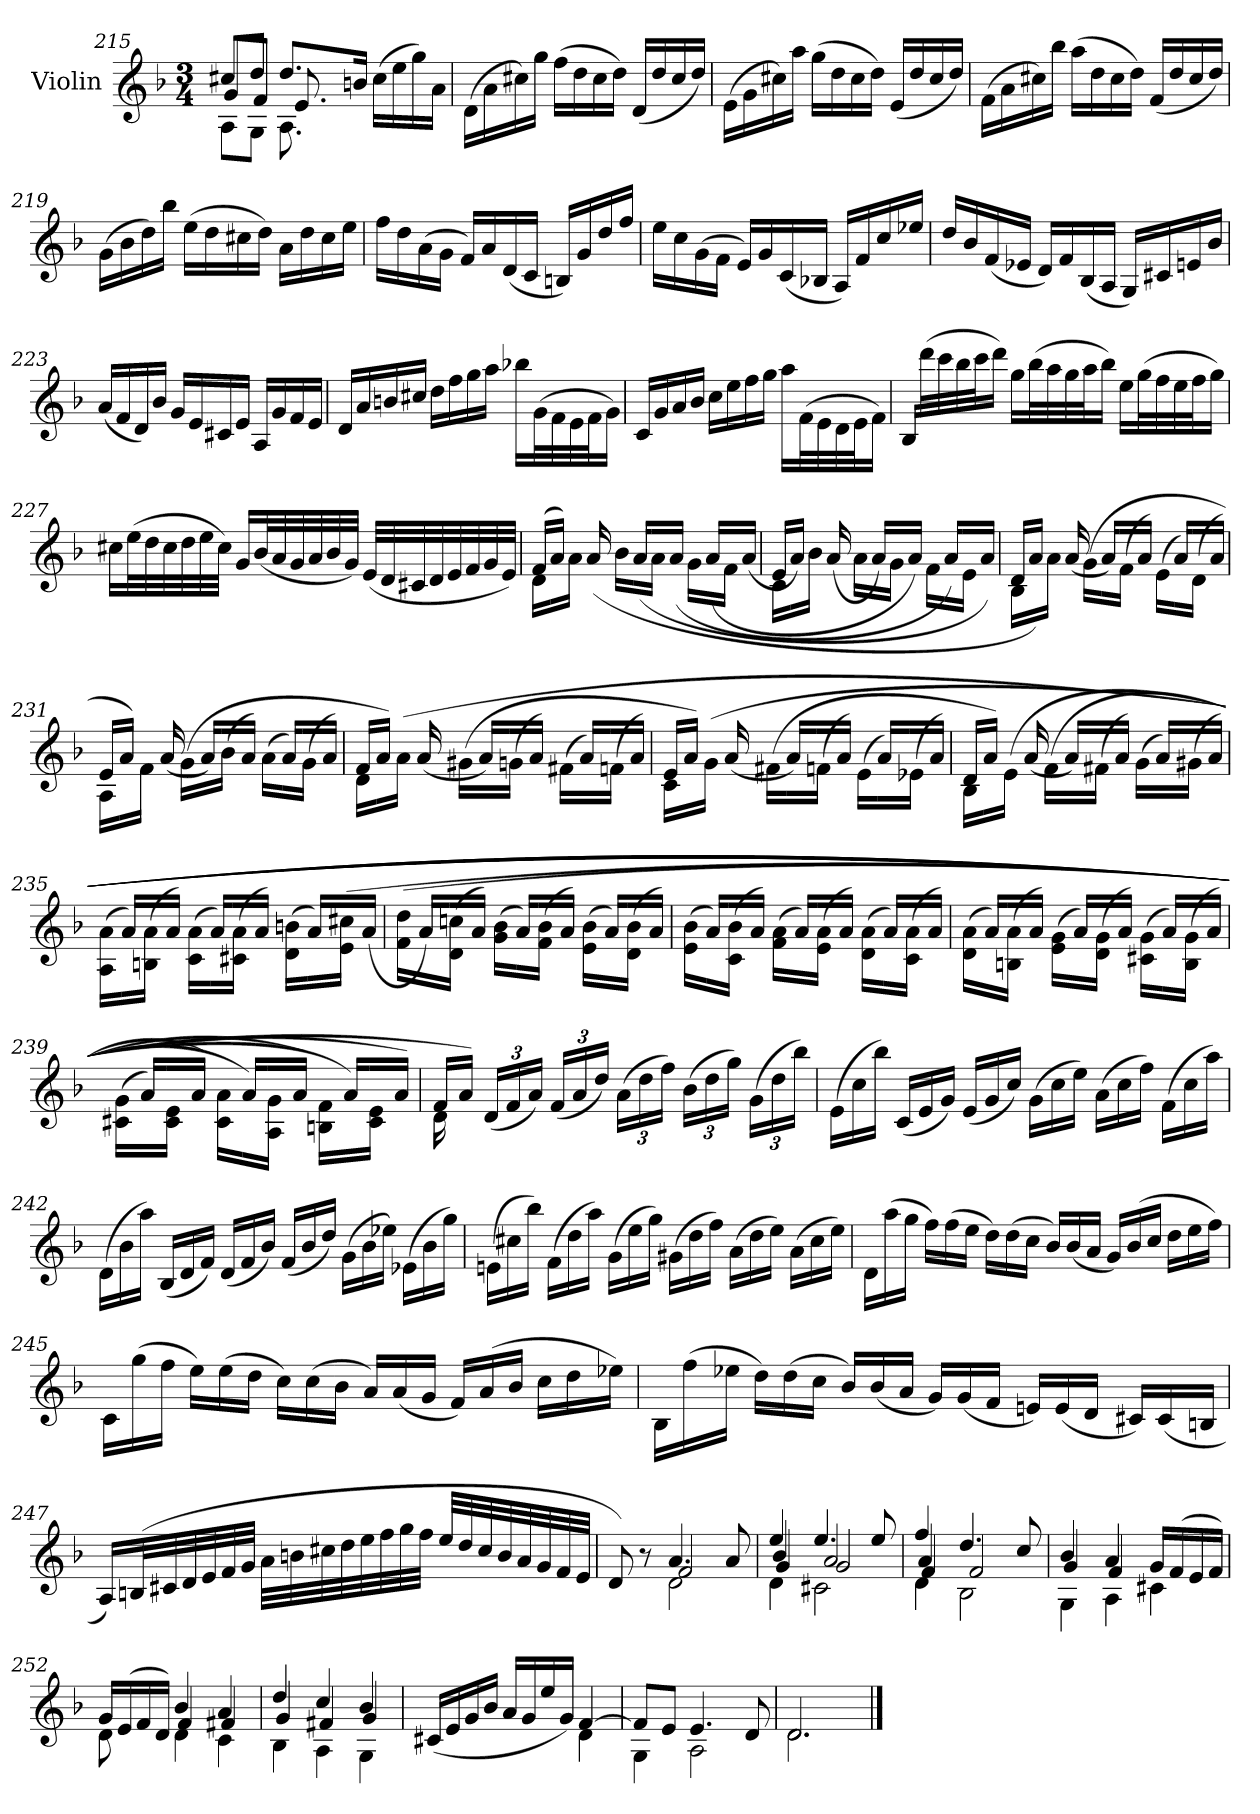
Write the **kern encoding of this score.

**kern
*part1
*staff1
*I"Violin
*I'Vln.
*clefG2
*k[b-]
*M3/4
=215
*^
*	*^
8cc#X/L	8A\L	8g/L
8dd/J	8G\J	8f/J
8.dd/L	8.A\	8.e/
16bn/Jk	16ryy	16ryy
(>16cc#\LL	4ryy	4ryy
16ee\	.	.
16gg\)	.	.
16a\JJ	.	.
*v	*v	*v
=216
(>16d\LL
16a\
16cc#X\)
16gg\JJ
(>16ff\LL
16dd\
16cc#\
16dd\JJ)
(<16d/LL
16dd/
16cc#/
16dd/JJ)
=217
(>16e\LL
16g\
16cc#X\)
16aa\JJ
(>16gg\LL
16dd\
16cc#\
16dd\JJ)
(<16e/LL
16dd/
16cc#/
16dd/JJ)
=218
(>16f\LL
16a\
16cc#X\)
16bb-\JJ
(>16aa\LL
16dd\
16cc#\
16dd\JJ)
(<16f/LL
16dd/
16cc#/
16dd/JJ)
=219
(>16g\LL
16b-\
16dd\)
16bb-\JJ
(>16ee\LL
16dd\
16cc#X\
16dd\JJ)
16a\LL
16dd\
16cc#\
16ee\JJ
=220
16ff\LL
16dd\
(>16a\
16g\JJ
16f/LL)
16a/
(<16d/
16c/JJ
16Bn/LL)
16g/
16dd/
16ff/JJ
=221
16ee\LL
16cc\
(>16g\
16f\JJ
16e/LL)
16g/
(<16c/
16B-X/JJ
16A/LL)
16f/
16cc/
16ee-X/JJ
=222
16dd/LL
16b-/
(<16f/
16e-X/JJ
16d/LL)
16f/
(<16B-/
16A/JJ
16G/LL)
16c#X/
16en/
16b-/JJ
=223
(<16a/LL
16f/
16d/)
16b-/JJ
16g/LL
16e/
16c#X/
16e/JJ
16A/LL
16g/
16f/
16e/JJ
=224
16d/LL
16a/
16bn/
16cc#X/JJ
16dd\LL
16ff\
16gg\
16aa\JJ
16bb-X\LL
(>32g\L
32f\
32e\
32f\J
16g\JJ)
=225
16c/LL
16g/
16a/
16b-/JJ
16cc\LL
16ee\
16ff\
16gg\JJ
16aa\LL
(>32f\L
32e\
32d\
32e\J
16f\JJ)
=226
16B-/LL
(>32ddd\L
32ccc\
32bb-\
32ccc\J
16ddd\JJ)
16gg\LL
(>32bb-\L
32aa\
32gg\
32aa\J
16bb-\JJ)
16ee\LL
(>32gg\L
32ff\
32ee\
32ff\J
16gg\JJ)
=227
16cc#X\LL
(>32ee\L
32dd\
32cc#\
32dd\
32ee\
32cc#\JJJ)
16g/LL
(<32b-/L
32a/
32g/
32a/
32b-/
32g/JJJ)
(<32e/LLL
32d/
32c#X/
32d/
32e/
32f/
32g/
32e/JJJ)
=228
*^
(>16f/LL	16d\LL
16a/JJ)	16ryy
16ryy	(>16a\JJ
(16a/	16ryy
16ryy	(<16b-\LL
(16a/LL	16ryy
16ryy	(<16a\JJ
(16a/JJ	16ryy
16ryy	(<16g\LL
(16a/LL	16ryy
16ryy	(<16f\JJ
(16a/JJ	16ryy
=229	=229
16e/LL	16c\LL
16a/JJ)	16ryy
16ryy	(>16b-\JJ
(16a/	16ryy
16ryy	(<16a\LL
16a/LL)	16ryy
16ryy	(<16g\JJ
16a/JJ)	16ryy
16ryy	(<16f\LL
16a/LL)	16ryy
16ryy	(<16e\JJ
16a/JJ)	16ryy
=230	=230
16d/LL	16B-\LL
16a/JJ)	16ryy
16ryy	(>16a\JJ
(16a/	16ryy
16ryy	(<16g\LL
16a/LL)	16ryy
16ryy	(<16f\JJ
16a/JJ)	16ryy
16ryy	(<16e\LL
16a/LL)	16ryy
16ryy	(<16d\JJ
16a/JJ)	16ryy
=231	=231
16e/LL	16A\LL
16a/JJ)	16ryy
16ryy	(>16f\JJ
(16a/	16ryy
16ryy	(<16g\LL
16a/LL)	16ryy
16ryy	(<16b-\JJ
16a/JJ)	16ryy
16ryy	(<16a\LL
16a/LL)	16ryy
16ryy	(<16g\JJ
16a/JJ)	16ryy
=232	=232
16f/LL	16d\LL
16a/JJ)	16ryy
16ryy	(>16a\JJ
(16a/	16ryy
16ryy	(<16g#X\LL
16a/LL)	16ryy
16ryy	(<16gn\JJ
16a/JJ)	16ryy
16ryy	(<16f#X\LL
16a/LL)	16ryy
16ryy	(<16fn\JJ
16a/JJ)	16ryy
=233	=233
16e/LL	16c\LL
16a/JJ)	16ryy
16ryy	(>16g\JJ
(16a/	16ryy
16ryy	(<16f#X\LL
16a/LL)	16ryy
16ryy	(<16fn\JJ
16a/JJ)	16ryy
16ryy	(<16e\LL
16a/LL)	16ryy
16ryy	(<16e-X\JJ
16a/JJ)	16ryy
=234	=234
16d/LL	16B-\LL
16a/JJ)	16ryy
16ryy	(<16e\JJ
(16a/	16ryy
16ryy	(<16f\LL
16a/LL)	16ryy
16ryy	(<16f#X\JJ
16a/JJ)	16ryy
16ryy	(<16g\LL
16a/LL)	16ryy
16ryy	(<16g#X\JJ
16a/JJ)	16ryy
=235	=235
16ryy	(>16A\ 16a\LL
16a/LL)	16ryy
16ryy	(>16Bn\ 16a\JJ
16a/JJ)	16ryy
16ryy	(>16c\ 16a\LL
16a/LL)	16ryy
16ryy	(>16c#X\ 16a\JJ
16a/JJ)	16ryy
16ryy	(>16d\ 16bn\LL
16a/LL)	16ryy
16ryy	(>16e\ 16cc#X\JJ
(16a/JJ	16ryy
=236	=236
16ryy	(>16f\ 16dd\LL
16a/LL)	16ryy
16ryy	(>16d\ 16ccn\JJ
16a/JJ)	16ryy
16ryy	(>16g\ 16b-\LL
16a/LL)	16ryy
16ryy	(>16f\ 16b-\JJ
16a/JJ)	16ryy
16ryy	(>16e\ 16b-\LL
16a/LL)	16ryy
16ryy	(>16d\ 16b-\JJ
16a/JJ)	16ryy
=237	=237
16ryy	(>16e\ 16b-\LL
16a/LL)	16ryy
16ryy	(>16c\ 16b-\JJ
16a/JJ)	16ryy
16ryy	(>16f\ 16a\LL
16a/LL)	16ryy
16ryy	(>16e\ 16a\JJ
16a/JJ)	16ryy
16ryy	(>16d\ 16a\LL
16a/LL)	16ryy
16ryy	(>16c\ 16a\JJ
16a/JJ)	16ryy
=238	=238
16ryy	(>16d\ 16a\LL
16a/LL)	16ryy
16ryy	(>16Bn\ 16a\JJ
16a/JJ)	16ryy
16ryy	(>16e\ 16g\LL
16a/LL)	16ryy
16ryy	(>16d\ 16g\JJ
16a/JJ)	16ryy
16ryy	(>16c#X\ 16g\LL
16a/LL)	16ryy
16ryy	(>16B\ 16g\JJ
16a/JJ)	16ryy
=239	=239
16ryy	(>16c#X\ 16g\LL
16a/LL)	16ryy
16ryy	16c#\ 16e\JJ
16a/JJ)	16ryy
16ryy	16c#\ 16a\LL
16a/LL)	16ryy
16ryy	16A\ 16g\JJ
16a/JJ)	16ryy
16ryy	16Bn\ 16f\LL
16a/LL)	16ryy
16ryy	16c#\ 16e\JJ
16a/JJ)	16ryy
=240	=240
16f/LL	16d\
16a/JJ)	16ryy
*Xbrackettup	*
(<24d/LL	8ryy
24f/	.
24a/JJ)	.
(<24f/LL	4ryy
24a/	.
24dd/JJ)	.
(>24a\LL	.
24dd\	.
24ff\JJ)	.
(>24b-\LL	4ryy
24dd\	.
24gg\JJ)	.
(>24g\LL	.
24dd\	.
24bb-\JJ)	.
*v	*v
=241
*Xtuplet
(>24e\LL
24cc\
24bb-\JJ)
(<24c/LL
24e/
24g/JJ)
(<24e/LL
24g/
24cc/JJ)
(>24g\LL
24cc\
24ee\JJ)
(>24a\LL
24cc\
24ff\JJ)
(>24f\LL
24cc\
24aa\JJ)
=242
(>24d\LL
24b-\
24aa\JJ)
(<24B-/LL
24d/
24f/JJ)
(<24d/LL
24f/
24b-/JJ)
(<24f/LL
24b-/
24dd/JJ)
(>24g\LL
24b-\
24ee-X\JJ)
(>24e-X\LL
24b-\
24gg\JJ)
=243
(>24en\LL
24cc#X\
24bb-\JJ)
(>24f\LL
24dd\
24aa\JJ)
(>24g\LL
24ee\
24gg\JJ)
(>24g#X\LL
24dd\
24ff\JJ)
(>24a\LL
24dd\
24ee\JJ)
(>24a\LL
24cc#\
24ee\JJ)
=244
24d\LL
(>24aa\
24gg\JJ
24ff\LL)
(>24ff\
24ee\JJ
24dd\LL)
(>24dd\
24cc\JJ
24b-/LL)
(<24b-/
24a/JJ
24g/LL)
(>24b-/
24cc/JJ
24dd\LL
24ee\
24ff\JJ)
=245
24c/LL
(>24gg\
24ff\JJ
24ee\LL)
(>24ee\
24dd\JJ
24cc\LL)
(>24cc\
24b-\JJ
24a/LL)
(<24a/
24g/JJ
24f/LL)
(>24a/
24b-/JJ
24cc\LL
24dd\
24ee-X\JJ)
=246
24B-/LL
(>24ff\
24ee-X\JJ
24dd\LL)
(>24dd\
24cc\JJ
24b-/LL)
(<24b-/
24a/JJ
24g/LL)
(<24g/
24f/JJ
24en/LL)
(<24e/
24d/JJ
24c#X/LL)
(<24c#/
24Bn/JJ
=247
16A/LL)
(<32Bn/L
32c#X/
32d/
32e/
32f/
32g/JJJ
32a\LLL
32bn\
32cc#X\
32dd\
32ee\
32ff\
32gg\
32ff\JJJ
32ee/LLL
32dd/
32cc#/
32b/
32a/
32g/
32f/
32e/JJJ
=248
*^
*	*^
8d/)	4ryy	4ryy
8r	.	.
4.a/	2d\	2f/
8a/	.	.
=249	=249	=249
*	*	*^
4ee/	4b-/	4g/	4d\
4.ee/	2a/	2g/	2c#X\
8ee/	.	.	.
=250	=250	=250	=250
4ff/	4d\	4a/	4f/
4.dd/	2B-\	2f/	2ryy
8cc/	.	.	.
*	*	*v	*v
=251	=251	=251
4b-/	4G\	4g/
4a/	4A\	4f/
16g/LL	4c#X\	4ryy
(>16f/	.	.
16e/	.	.
16f/JJ)	.	.
=252	=252	=252
16g/LL	8d\	4ryy
(>16e/	.	.
16f/	8ryy	.
16d/JJ)	.	.
4b-/	4d\	4f/
4a/	4c\	4f#X/
=253	=253	=253
4dd/	4B-\	4g/
4cc/	4A\	4f#X/
4b-/	4G\	4g/
*	*v	*v
=254	=254
(<16c#X/LL	2ryy
16e/	.
16g/	.
16b-/JJ	.
16a/LL	.
16g/	.
16ee/	.
16g/JJ)	.
[4f/	4d\
=255	=255
8f/L]	4G\
8e/J	.
4.e/	2A\
8d/	.
=256	=256
2.d/	2.d\
*v	*v
==
*-
